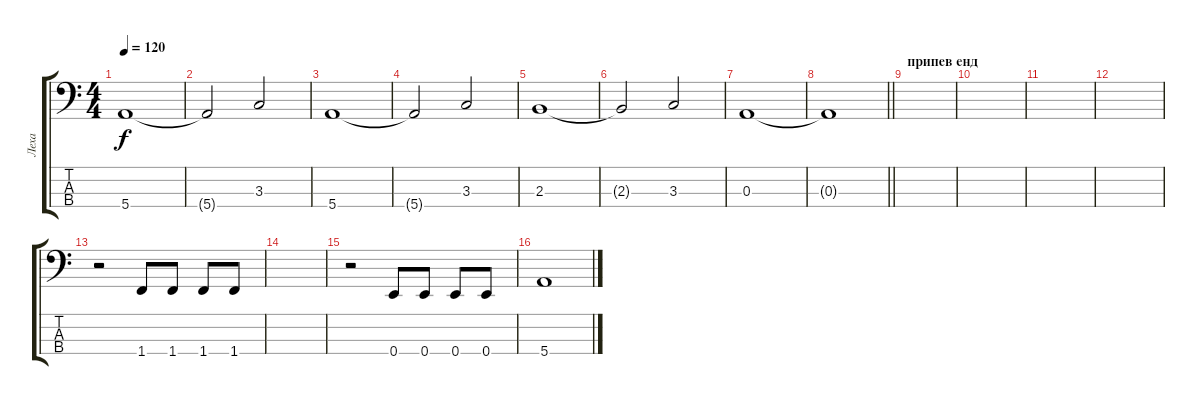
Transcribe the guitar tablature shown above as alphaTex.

\track ("Леха" "Леха") {instrument electricbassfinger}
\staff {score tabs}
\tuning (G2 D2 A1 E1) {hide}
\ts (4 4)
\tempo 120
\clef f4
\ks c
5.4.1{dy f} |
5.4{t}.2 3.3.2 |
5.4.1 |
5.4{t}.2 3.3.2 |
2.3.1 |
2.3{t}.2 3.3.2 |
0.3.1 |
\barLineRight lightlight
0.3{t}.1 |
\section ("" "припев енд")
|
|
|
|
r.2 1.4.8 1.4.8 1.4.8 1.4.8 |
|
r.2 0.4.8 0.4.8 0.4.8 0.4.8 |
5.4.1
